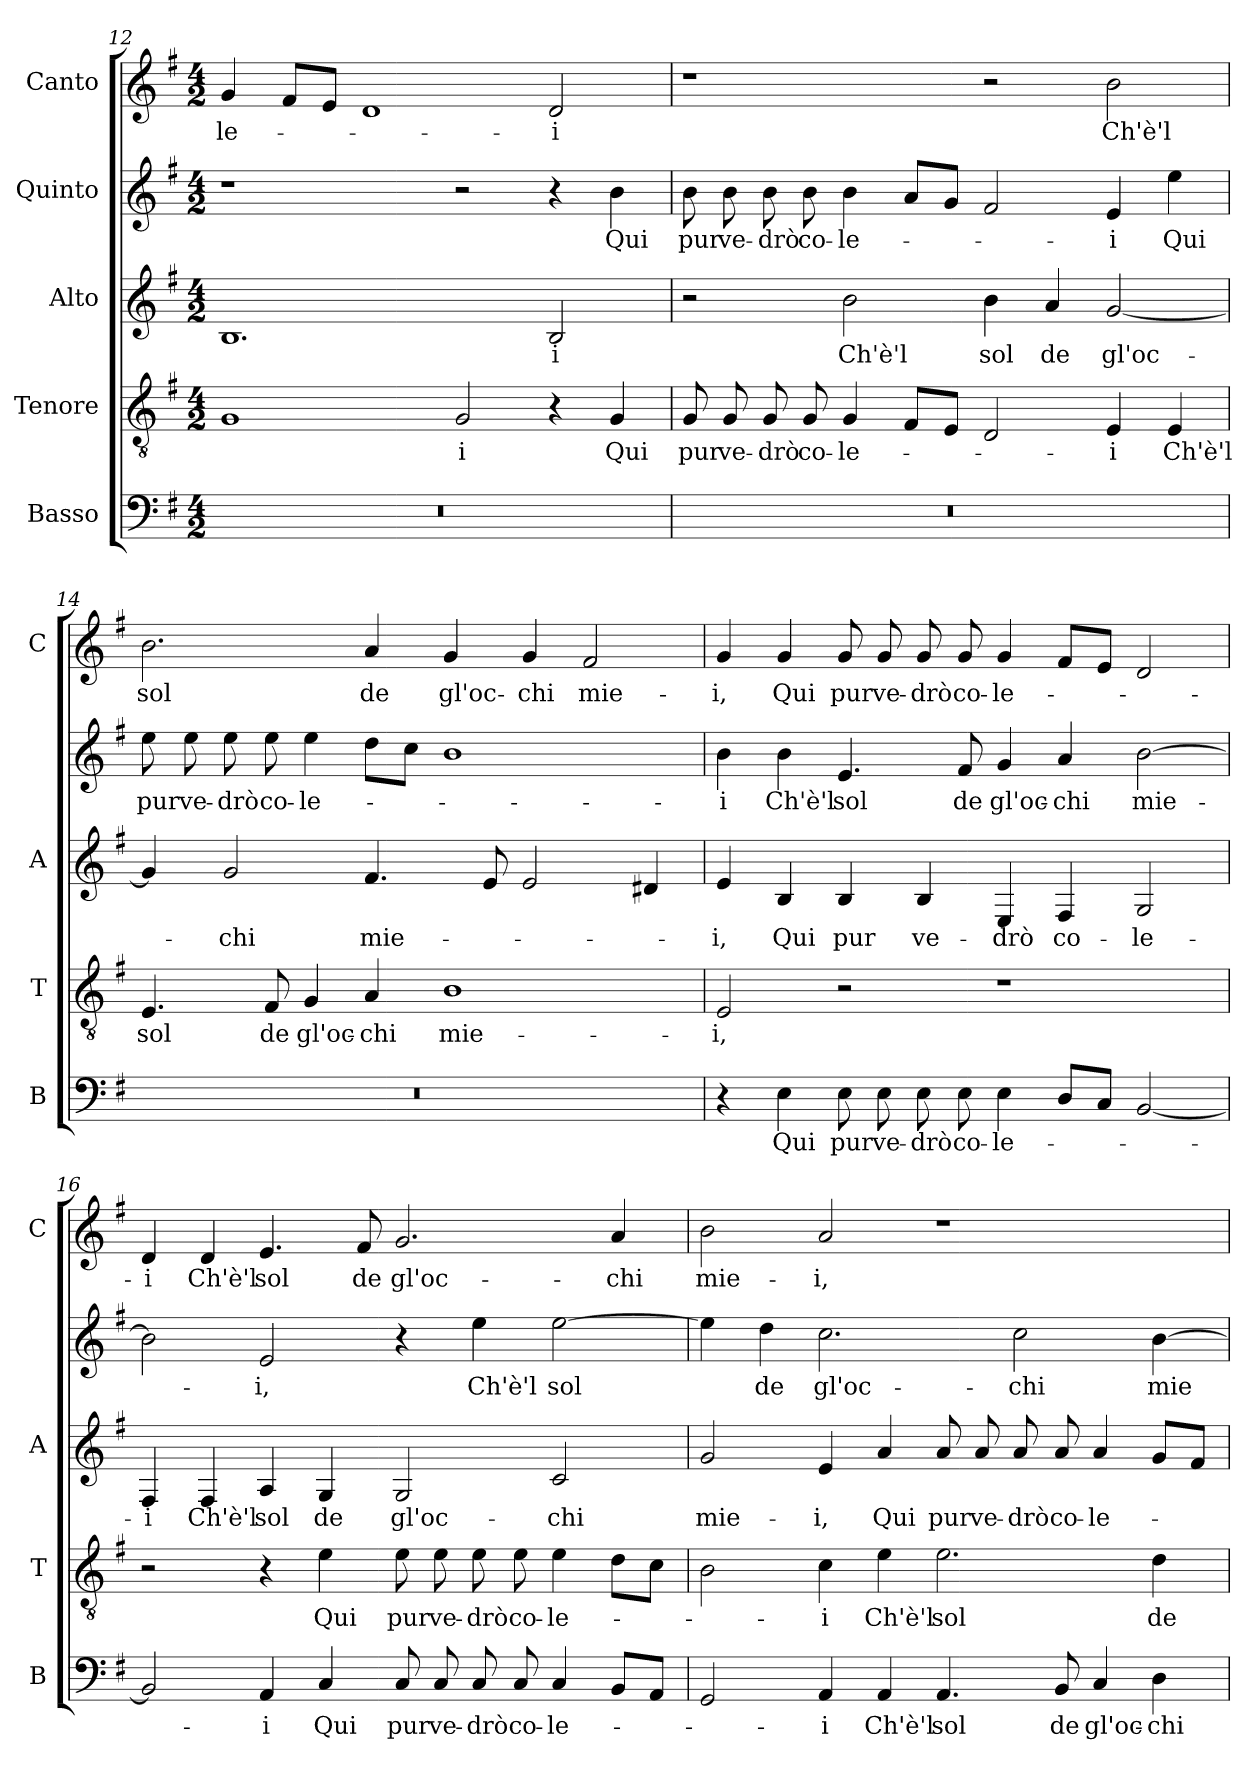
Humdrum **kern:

**kern	**text	**kern	**text	**kern	**text	**kern	**text	**kern	**text
*part5	*part5	*part4	*part4	*part3	*part3	*part2	*part2	*part1	*part1
*staff5	*staff5	*staff4	*staff4	*staff3	*staff3	*staff2	*staff2	*staff1	*staff1
*I"Basso	*	*I"Tenore	*	*I"Alto	*	*I"Quinto	*	*I"Canto	*
*I'B	*	*I'T	*	*I'A	*	*	*	*I'C	*
*clefF4	*	*clefGv2	*	*clefG2	*	*clefG2	*	*clefG2	*
*k[f#]	*	*k[f#]	*	*k[f#]	*	*k[f#]	*	*k[f#]	*
*G:	*	*G:	*	*G:	*	*G:	*	*G:	*
*M4/2	*	*M4/2	*	*M4/2	*	*M4/2	*	*M4/2	*
=12	=12	=12	=12	=12	=12	=12	=12	=12	=12
!	!	!	!	!	!	!	!	!	!LO:LY:b
0r	.	1G	.	1.B	.	1r	.	4g/	-le-
.	.	.	.	.	.	.	.	8f#/L	.
.	.	.	.	.	.	.	.	8e/J	.
.	.	.	.	.	.	.	.	1d	.
!	!	!	!LO:LY:b	!	!	!	!	!	!
.	.	2G/	-i	.	.	2r	.	.	.
!	!	!	!	!	!LO:LY:b	!	!	!	!LO:LY:b
.	.	4r	.	2B/	-i	4r	.	2d/	-i
!	!	!	!LO:LY:b	!	!	!	!LO:LY:b	!	!
.	.	4G/	Qui	.	.	4b\	Qui	.	.
=13	=13	=13	=13	=13	=13	=13	=13	=13	=13
!	!	!	!LO:LY:b	!	!	!	!LO:LY:b	!	!
0r	.	8G/	pur	2r	.	8b\	pur	1r	.
!	!	!	!LO:LY:b	!	!	!	!LO:LY:b	!	!
.	.	8G/	ve-	.	.	8b\	ve-	.	.
!	!	!	!LO:LY:b	!	!	!	!LO:LY:b	!	!
.	.	8G/	-drò	.	.	8b\	-drò	.	.
!	!	!	!LO:LY:b	!	!	!	!LO:LY:b	!	!
.	.	8G/	co-	.	.	8b\	co-	.	.
!	!	!	!LO:LY:b	!	!LO:LY:b	!	!LO:LY:b	!	!
.	.	4G/	-le-	2b\	Ch'è'l	4b\	-le-	.	.
.	.	8F#/L	.	.	.	8a/L	.	.	.
.	.	8E/J	.	.	.	8g/J	.	.	.
!	!	!	!	!	!LO:LY:b	!	!	!	!
.	.	2D/	.	4b\	sol	2f#/	.	2r	.
!	!	!	!	!	!LO:LY:b	!	!	!	!
.	.	.	.	4a/	de	.	.	.	.
!	!	!	!LO:LY:b	!	!LO:LY:b	!	!LO:LY:b	!	!LO:LY:b
.	.	4E/	-i	[2g/	gl'oc-	4e/	-i	2b\	Ch'è'l
!	!	!	!LO:LY:b	!	!	!	!LO:LY:b	!	!
.	.	4E/	Ch'è'l	.	.	4ee\	Qui	.	.
!!LO:LB:g=z
=14	=14	=14	=14	=14	=14	=14	=14	=14	=14
!	!	!	!LO:LY:b	!	!	!	!LO:LY:b	!	!LO:LY:b
0r	.	4.E/	sol	4g/]	.	8ee\	pur	2.b\	sol
!	!	!	!	!	!	!	!LO:LY:b	!	!
.	.	.	.	.	.	8ee\	ve-	.	.
!	!	!	!	!	!LO:LY:b	!	!LO:LY:b	!	!
.	.	.	.	2g/	-chi	8ee\	-drò	.	.
!	!	!	!LO:LY:b	!	!	!	!LO:LY:b	!	!
.	.	8F#/	de	.	.	8ee\	co-	.	.
!	!	!	!LO:LY:b	!	!	!	!LO:LY:b	!	!
.	.	4G/	gl'oc-	.	.	4ee\	-le-	.	.
!	!	!	!LO:LY:b	!	!LO:LY:b	!	!	!	!LO:LY:b
.	.	4A/	-chi	4.f#/	mie-	8dd\L	.	4a/	de
.	.	.	.	.	.	8cc\J	.	.	.
!	!	!	!LO:LY:b	!	!	!	!	!	!LO:LY:b
.	.	1B	mie-	.	.	1b	.	4g/	gl'oc-
.	.	.	.	8e/	.	.	.	.	.
!	!	!	!	!	!	!	!	!	!LO:LY:b
.	.	.	.	2e/	.	.	.	4g/	-chi
!	!	!	!	!	!	!	!	!	!LO:LY:b
.	.	.	.	.	.	.	.	2f#/	mie-
.	.	.	.	4d#X/	.	.	.	.	.
=15	=15	=15	=15	=15	=15	=15	=15	=15	=15
!	!	!	!LO:LY:b	!	!LO:LY:b	!	!LO:LY:b	!	!LO:LY:b
4r	.	2E/	-i,	4e/	-i,	4b\	-i	4g/	-i,
!	!LO:LY:b	!	!	!	!LO:LY:b	!	!LO:LY:b	!	!LO:LY:b
4E\	Qui	.	.	4B/	Qui	4b\	Ch'è'l	4g/	Qui
!	!LO:LY:b	!	!	!	!LO:LY:b	!	!LO:LY:b	!	!LO:LY:b
8E\	pur	2r	.	4B/	pur	4.e/	sol	8g/	pur
!	!LO:LY:b	!	!	!	!	!	!	!	!LO:LY:b
8E\	ve-	.	.	.	.	.	.	8g/	ve-
!	!LO:LY:b	!	!	!	!LO:LY:b	!	!	!	!LO:LY:b
8E\	-drò	.	.	4B/	ve-	.	.	8g/	-drò
!	!LO:LY:b	!	!	!	!	!	!LO:LY:b	!	!LO:LY:b
8E\	co-	.	.	.	.	8f#/	de	8g/	co-
!	!LO:LY:b	!	!	!	!LO:LY:b	!	!LO:LY:b	!	!LO:LY:b
4E\	-le-	1r	.	4E/	-drò	4g/	gl'oc-	4g/	-le-
!	!	!	!	!	!LO:LY:b	!	!LO:LY:b	!	!
8D/L	.	.	.	4F#/	co-	4a/	-chi	8f#/L	.
8C/J	.	.	.	.	.	.	.	8e/J	.
!	!	!	!	!	!LO:LY:b	!	!LO:LY:b	!	!
[2BB/	.	.	.	2G/	-le-	[2b\	mie-	2d/	.
=16	=16	=16	=16	=16	=16	=16	=16	=16	=16
!	!	!	!	!	!LO:LY:b	!	!	!	!LO:LY:b
2BB/]	.	2r	.	4F#/	-i	2b\]	.	4d/	-i
!	!	!	!	!	!LO:LY:b	!	!	!	!LO:LY:b
.	.	.	.	4F#/	Ch'è'l	.	.	4d/	Ch'è'l
!	!LO:LY:b	!	!	!	!LO:LY:b	!	!LO:LY:b	!	!LO:LY:b
4AA/	-i	4r	.	4A/	sol	2e/	-i,	4.e/	sol
!	!LO:LY:b	!	!LO:LY:b	!	!LO:LY:b	!	!	!	!
4C/	Qui	4e\	Qui	4G/	de	.	.	.	.
!	!	!	!	!	!	!	!	!	!LO:LY:b
.	.	.	.	.	.	.	.	8f#/	de
!	!LO:LY:b	!	!LO:LY:b	!	!LO:LY:b	!	!	!	!LO:LY:b
8C/	pur	8e\	pur	2G/	gl'oc-	4r	.	2.g/	gl'oc-
!	!LO:LY:b	!	!LO:LY:b	!	!	!	!	!	!
8C/	ve-	8e\	ve-	.	.	.	.	.	.
!	!LO:LY:b	!	!LO:LY:b	!	!	!	!LO:LY:b	!	!
8C/	-drò	8e\	-drò	.	.	4ee\	Ch'è'l	.	.
!	!LO:LY:b	!	!LO:LY:b	!	!	!	!	!	!
8C/	co-	8e\	co-	.	.	.	.	.	.
!	!LO:LY:b	!	!LO:LY:b	!	!LO:LY:b	!	!LO:LY:b	!	!
4C/	-le-	4e\	-le-	2c/	-chi	[2ee\	sol	.	.
!	!	!	!	!	!	!	!	!	!LO:LY:b
8BB/L	.	8d\L	.	.	.	.	.	4a/	-chi
8AA/J	.	8c\J	.	.	.	.	.	.	.
!!LO:LB:g=z
=17	=17	=17	=17	=17	=17	=17	=17	=17	=17
!	!	!	!	!	!LO:LY:b	!	!	!	!LO:LY:b
2GG/	.	2B\	.	2g/	mie-	4ee\]	.	2b\	mie-
!	!	!	!	!	!	!	!LO:LY:b	!	!
.	.	.	.	.	.	4dd\	de	.	.
!	!LO:LY:b	!	!LO:LY:b	!	!LO:LY:b	!	!LO:LY:b	!	!LO:LY:b
4AA/	-i	4c\	-i	4e/	-i,	2.cc\	gl'oc-	2a/	-i,
!	!LO:LY:b	!	!LO:LY:b	!	!LO:LY:b	!	!	!	!
4AA/	Ch'è'l	4e\	Ch'è'l	4a/	Qui	.	.	.	.
!	!LO:LY:b	!	!LO:LY:b	!	!LO:LY:b	!	!	!	!
4.AA/	sol	2.e\	sol	8a/	pur	.	.	1r	.
!	!	!	!	!	!LO:LY:b	!	!	!	!
.	.	.	.	8a/	ve-	.	.	.	.
!	!	!	!	!	!LO:LY:b	!	!LO:LY:b	!	!
.	.	.	.	8a/	-drò	2cc\	-chi	.	.
!	!LO:LY:b	!	!	!	!LO:LY:b	!	!	!	!
8BB/	de	.	.	8a/	co-	.	.	.	.
!	!LO:LY:b	!	!	!	!LO:LY:b	!	!	!	!
4C/	gl'oc-	.	.	4a/	-le-	.	.	.	.
!	!LO:LY:b	!	!LO:LY:b	!	!	!	!LO:LY:b	!	!
4D\	-chi	4d\	de	8g/L	.	[4b\	mie-	.	.
.	.	.	.	8f#/J	.	.	.	.	.
=	=	=	=	=	=	=	=	=	=
*-	*-	*-	*-	*-	*-	*-	*-	*-	*-
